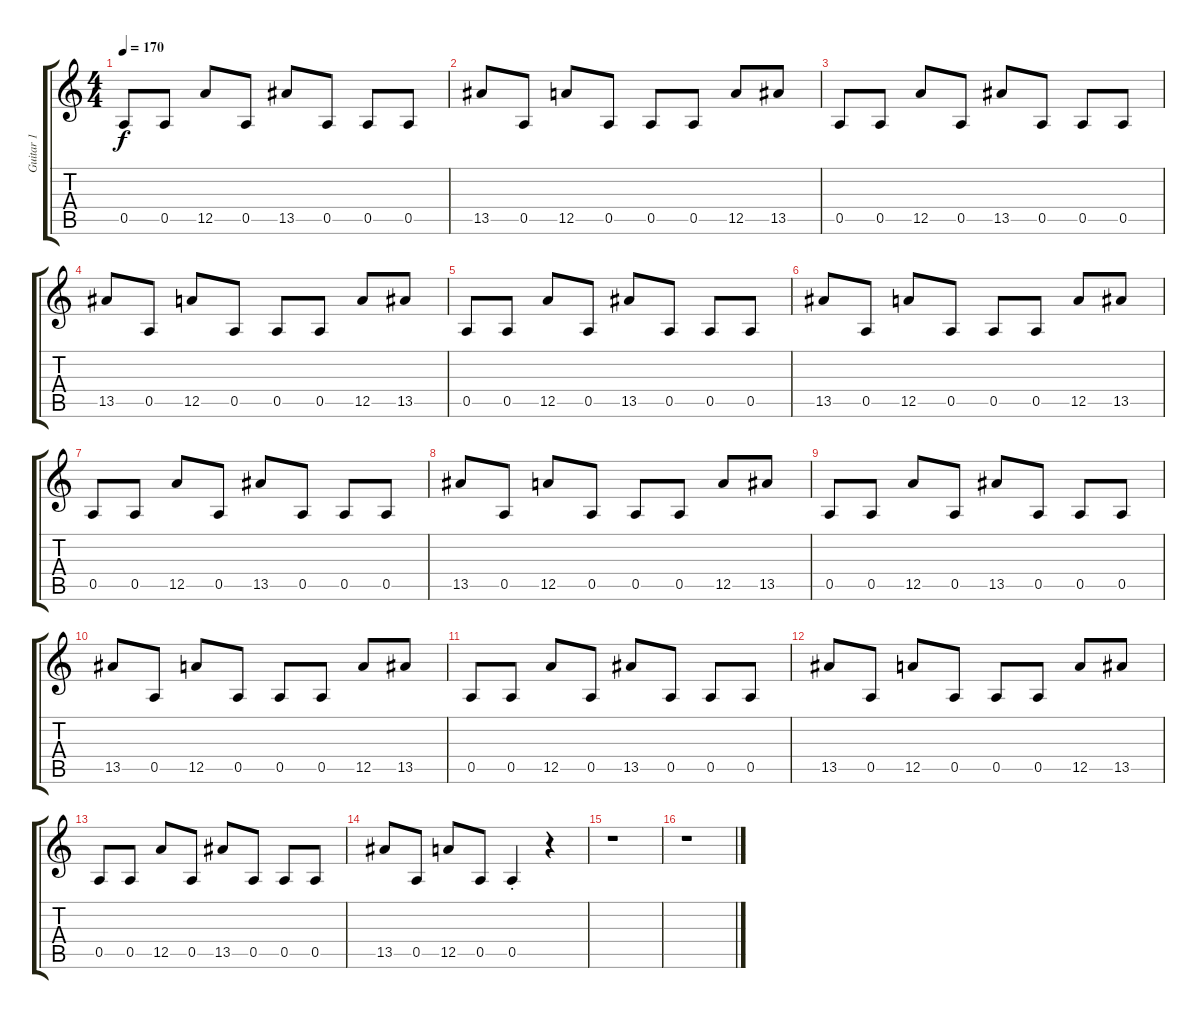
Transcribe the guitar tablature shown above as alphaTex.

\track ("Guitar 1" "Guitar 1") {instrument distortionguitar}
\staff {score tabs}
\tuning (E4 B3 G3 D3 A2 E2) {hide}
\ts (4 4)
\tempo 170
\clef g2
\ks c
0.5.8{dy f} 0.5.8 12.5.8 0.5.8 13.5.8 0.5.8 0.5.8 0.5.8 |
13.5.8 0.5.8 12.5.8 0.5.8 0.5.8 0.5.8 12.5.8 13.5.8 |
0.5.8 0.5.8 12.5.8 0.5.8 13.5.8 0.5.8 0.5.8 0.5.8 |
13.5.8 0.5.8 12.5.8 0.5.8 0.5.8 0.5.8 12.5.8 13.5.8 |
0.5.8 0.5.8 12.5.8 0.5.8 13.5.8 0.5.8 0.5.8 0.5.8 |
13.5.8 0.5.8 12.5.8 0.5.8 0.5.8 0.5.8 12.5.8 13.5.8 |
0.5.8 0.5.8 12.5.8 0.5.8 13.5.8 0.5.8 0.5.8 0.5.8 |
13.5.8 0.5.8 12.5.8 0.5.8 0.5.8 0.5.8 12.5.8 13.5.8 |
0.5.8 0.5.8 12.5.8 0.5.8 13.5.8 0.5.8 0.5.8 0.5.8 |
13.5.8 0.5.8 12.5.8 0.5.8 0.5.8 0.5.8 12.5.8 13.5.8 |
0.5.8 0.5.8 12.5.8 0.5.8 13.5.8 0.5.8 0.5.8 0.5.8 |
13.5.8 0.5.8 12.5.8 0.5.8 0.5.8 0.5.8 12.5.8 13.5.8 |
0.5.8 0.5.8 12.5.8 0.5.8 13.5.8 0.5.8 0.5.8 0.5.8 |
13.5.8 0.5.8 12.5.8 0.5.8 0.5{st}.4 r.4 |
r.1 |
r.1
